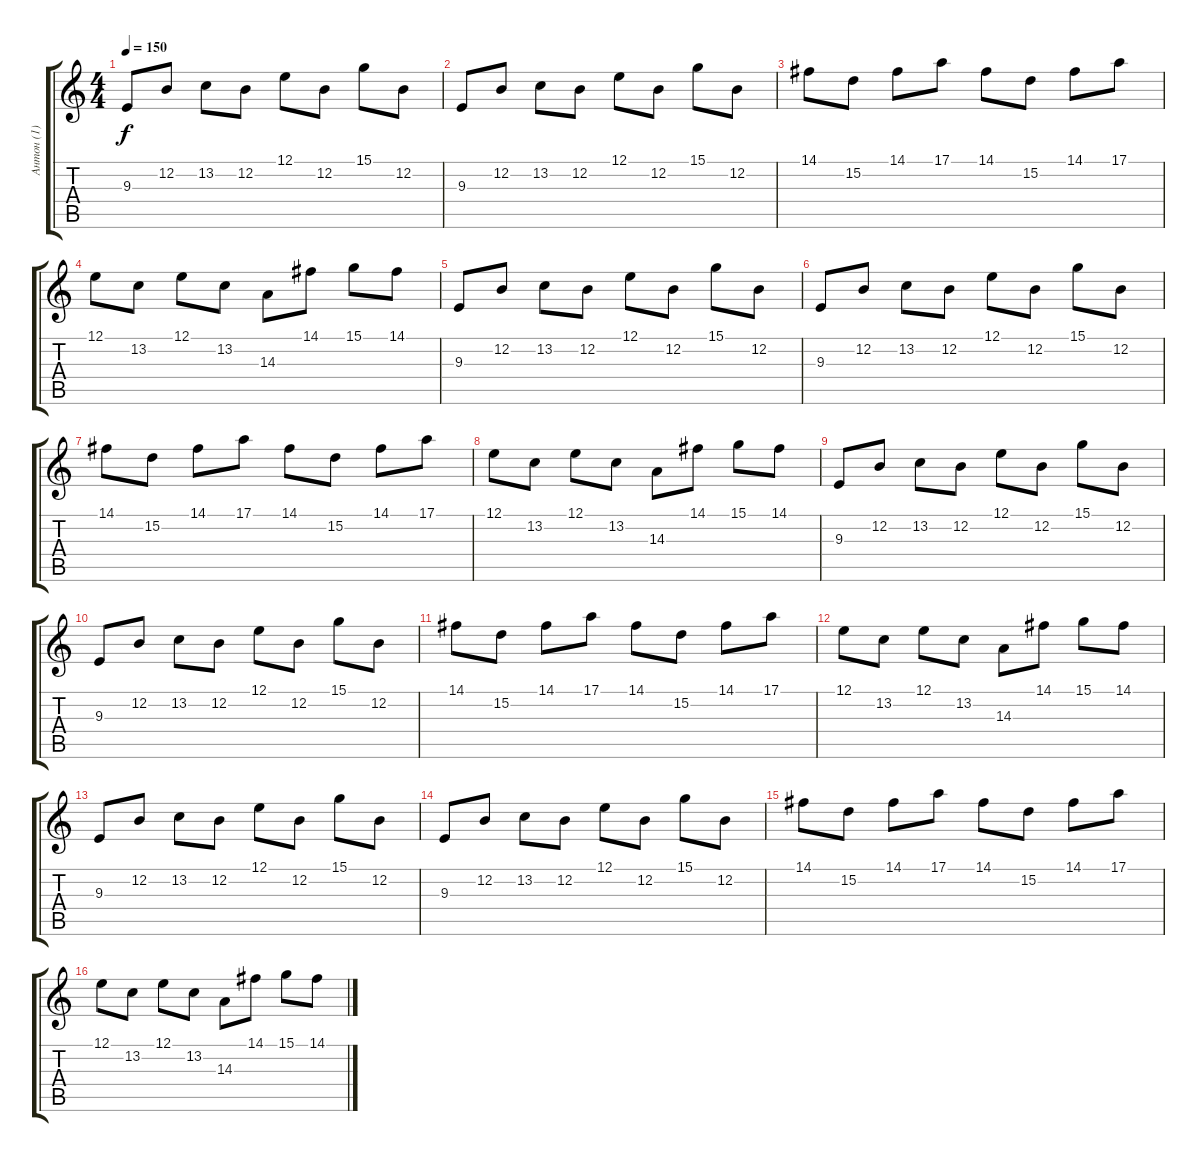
\track ("Антон (1) - клавиши" "Антон (1) ") {instrument acousticgrandpiano}
\staff {score tabs}
\tuning (E4 B3 G3 D3 A2 E2) {hide}
\ts (4 4)
\tempo 150
\clef g2
\ks c
9.3.8{dy f} 12.2.8 13.2.8 12.2.8 12.1.8 12.2.8 15.1.8 12.2.8 |
9.3.8 12.2.8 13.2.8 12.2.8 12.1.8 12.2.8 15.1.8 12.2.8 |
14.1.8 15.2.8 14.1.8 17.1.8 14.1.8 15.2.8 14.1.8 17.1.8 |
12.1.8 13.2.8 12.1.8 13.2.8 14.3.8 14.1.8 15.1.8 14.1.8 |
9.3.8 12.2.8 13.2.8 12.2.8 12.1.8 12.2.8 15.1.8 12.2.8 |
9.3.8 12.2.8 13.2.8 12.2.8 12.1.8 12.2.8 15.1.8 12.2.8 |
14.1.8 15.2.8 14.1.8 17.1.8 14.1.8 15.2.8 14.1.8 17.1.8 |
12.1.8 13.2.8 12.1.8 13.2.8 14.3.8 14.1.8 15.1.8 14.1.8 |
9.3.8 12.2.8 13.2.8 12.2.8 12.1.8 12.2.8 15.1.8 12.2.8 |
9.3.8 12.2.8 13.2.8 12.2.8 12.1.8 12.2.8 15.1.8 12.2.8 |
14.1.8 15.2.8 14.1.8 17.1.8 14.1.8 15.2.8 14.1.8 17.1.8 |
12.1.8 13.2.8 12.1.8 13.2.8 14.3.8 14.1.8 15.1.8 14.1.8 |
9.3.8 12.2.8 13.2.8 12.2.8 12.1.8 12.2.8 15.1.8 12.2.8 |
9.3.8 12.2.8 13.2.8 12.2.8 12.1.8 12.2.8 15.1.8 12.2.8 |
14.1.8 15.2.8 14.1.8 17.1.8 14.1.8 15.2.8 14.1.8 17.1.8 |
12.1.8 13.2.8 12.1.8 13.2.8 14.3.8 14.1.8 15.1.8 14.1.8
